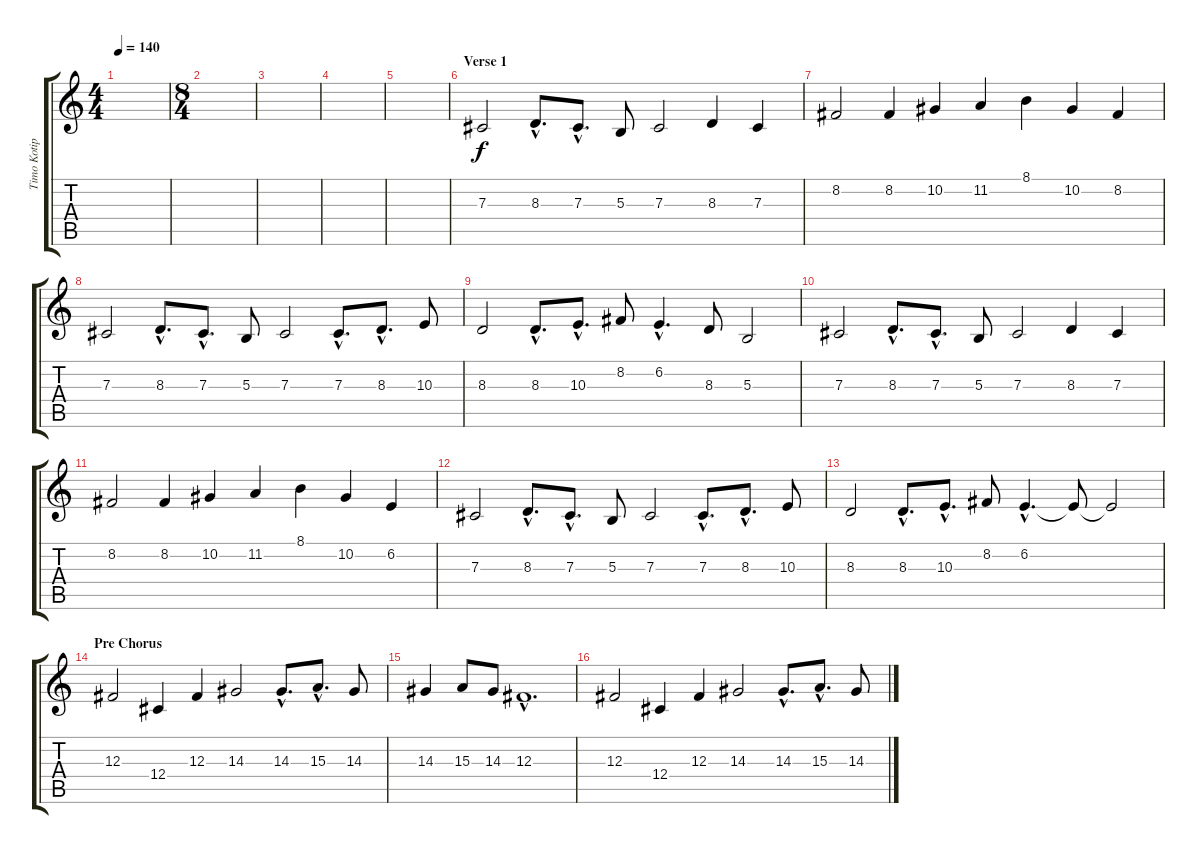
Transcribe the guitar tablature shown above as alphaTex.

\track ("Timo Kotipelto - Vocals" "Timo Kotip") {instrument lead1square}
\staff {score tabs}
\tuning (Eb4 Bb3 Gb3 Db3 Ab2 Eb2) {hide}
\ts (4 4)
\tempo 140
\clef g2
\ks c
|
\ts (8 4)
|
|
|
|
\section ("" "Verse 1")
7.3.2 8.3{hac}.8{d} 7.3{hac}.8{d} 5.3.8 7.3.2 8.3.4 7.3.4 |
8.2.2 8.2.4 10.2.4 11.2.4 8.1.4 10.2.4 8.2.4 |
7.3.2 8.3{hac}.8{d} 7.3{hac}.8{d} 5.3.8 7.3.2 7.3{hac}.8{d} 8.3{hac}.8{d} 10.3.8 |
8.3.2 8.3{hac}.8{d} 10.3{hac}.8{d} 8.2.8 6.2{hac}.4{d} 8.3.8 5.3.2 |
7.3.2 8.3{hac}.8{d} 7.3{hac}.8{d} 5.3.8 7.3.2 8.3.4 7.3.4 |
8.2.2 8.2.4 10.2.4 11.2.4 8.1.4 10.2.4 6.2.4 |
7.3.2 8.3{hac}.8{d} 7.3{hac}.8{d} 5.3.8 7.3.2 7.3{hac}.8{d} 8.3{hac}.8{d} 10.3.8 |
8.3.2 8.3{hac}.8{d} 10.3{hac}.8{d} 8.2.8 6.2{hac}.4{d} 6.2{t}.8 6.2{t}.2 |
\section ("" "Pre Chorus")
12.3.2 12.4.4 12.3.4 14.3.2 14.3{hac}.8{d} 15.3{hac}.8{d} 14.3.8 |
14.3.4 15.3.8 14.3.8 12.3{hac}.1{d} |
12.3.2 12.4.4 12.3.4 14.3.2 14.3{hac}.8{d} 15.3{hac}.8{d} 14.3.8
